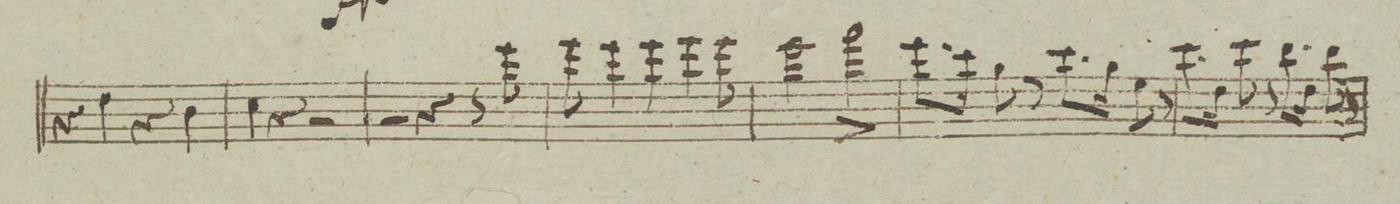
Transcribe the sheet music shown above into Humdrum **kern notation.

**kern	**dynam
*I"Violino. 1mo	*
*clefG2	*
*k[]	*
*met(c)	*
*M4/4	*
4r	.
4dd\	.
4r	.
4b\	.
=52	=52
4cc\	.
4r	.
2r	.
=53	=53
2r	.
4r	.
8r	.
8eee\	.
=54	=54
8eee\	.
4eee\	.
4eee\	.
4eee\	.
8eee\	.
=55	=55
2eee\	.
2fff^<\	.
=56	=56
8.eee\L	.
16ccc\Jk	.
8gg\	.
8r	.
8.ccc\L	.
16gg\Jk	.
8ee\	.
8r	.
=57	=57
8.ccc\L	.
16dd\Jk	.
8ccc\	.
8r	.
8.bb\L	.
16dd\Jk	.
8bb\	.
8r	.
=58	=58
*-	*-
